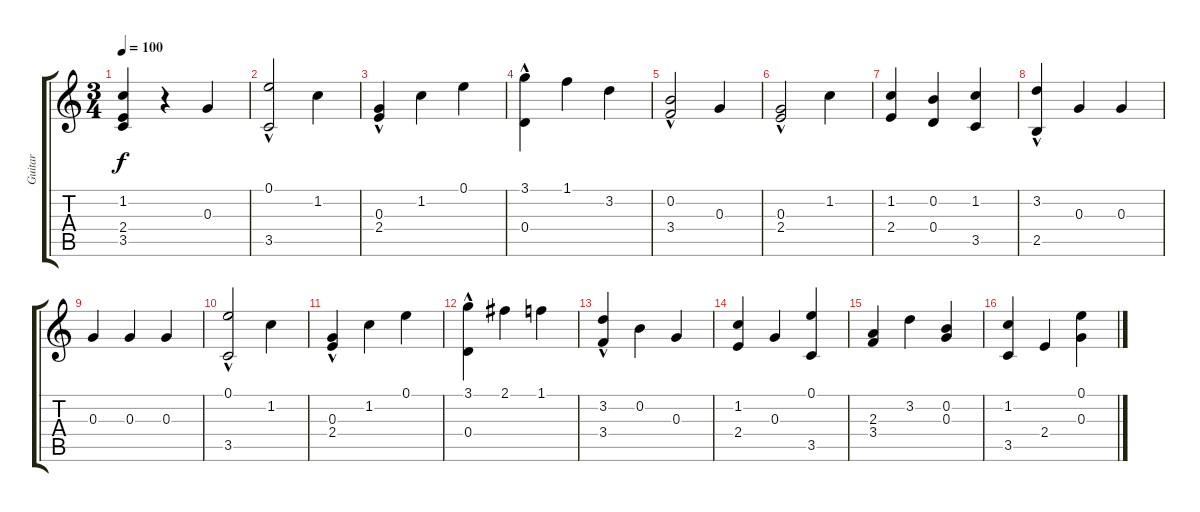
\track ("Guitar" "Guitar") {instrument acousticguitarnylon}
\staff {score tabs}
\tuning (E4 B3 G3 D3 A2 E2) {hide}
\ts (3 4)
\tempo 100
\clef g2
\ks c
(1.2 2.4 3.5).4{dy f} r.4 0.3.4 |
(0.1 3.5{hac}).2 1.2.4 |
(0.3 2.4{hac}).4 1.2.4 0.1.4 |
(3.1 0.4{hac}).4 1.1.4 3.2.4 |
(0.2 3.4{hac}).2 0.3.4 |
(0.3 2.4{hac}).2 1.2.4 |
(1.2 2.4).4 (0.2 0.4).4 (1.2 3.5).4 |
(3.2{hac} 2.5{hac}).4 0.3.4 0.3.4 |
0.3.4 0.3.4 0.3.4 |
(0.1 3.5{hac}).2 1.2.4 |
(0.3 2.4{hac}).4 1.2.4 0.1.4 |
(3.1 0.4{hac}).4 2.1.4 1.1.4 |
(3.2 3.4{hac}).4 0.2.4 0.3.4 |
(1.2 2.4).4 0.3.4 (0.1 3.5).4 |
(2.3 3.4).4 3.2.4 (0.2 0.3).4 |
(1.2 3.5).4 2.4.4 (0.1 0.3).4
